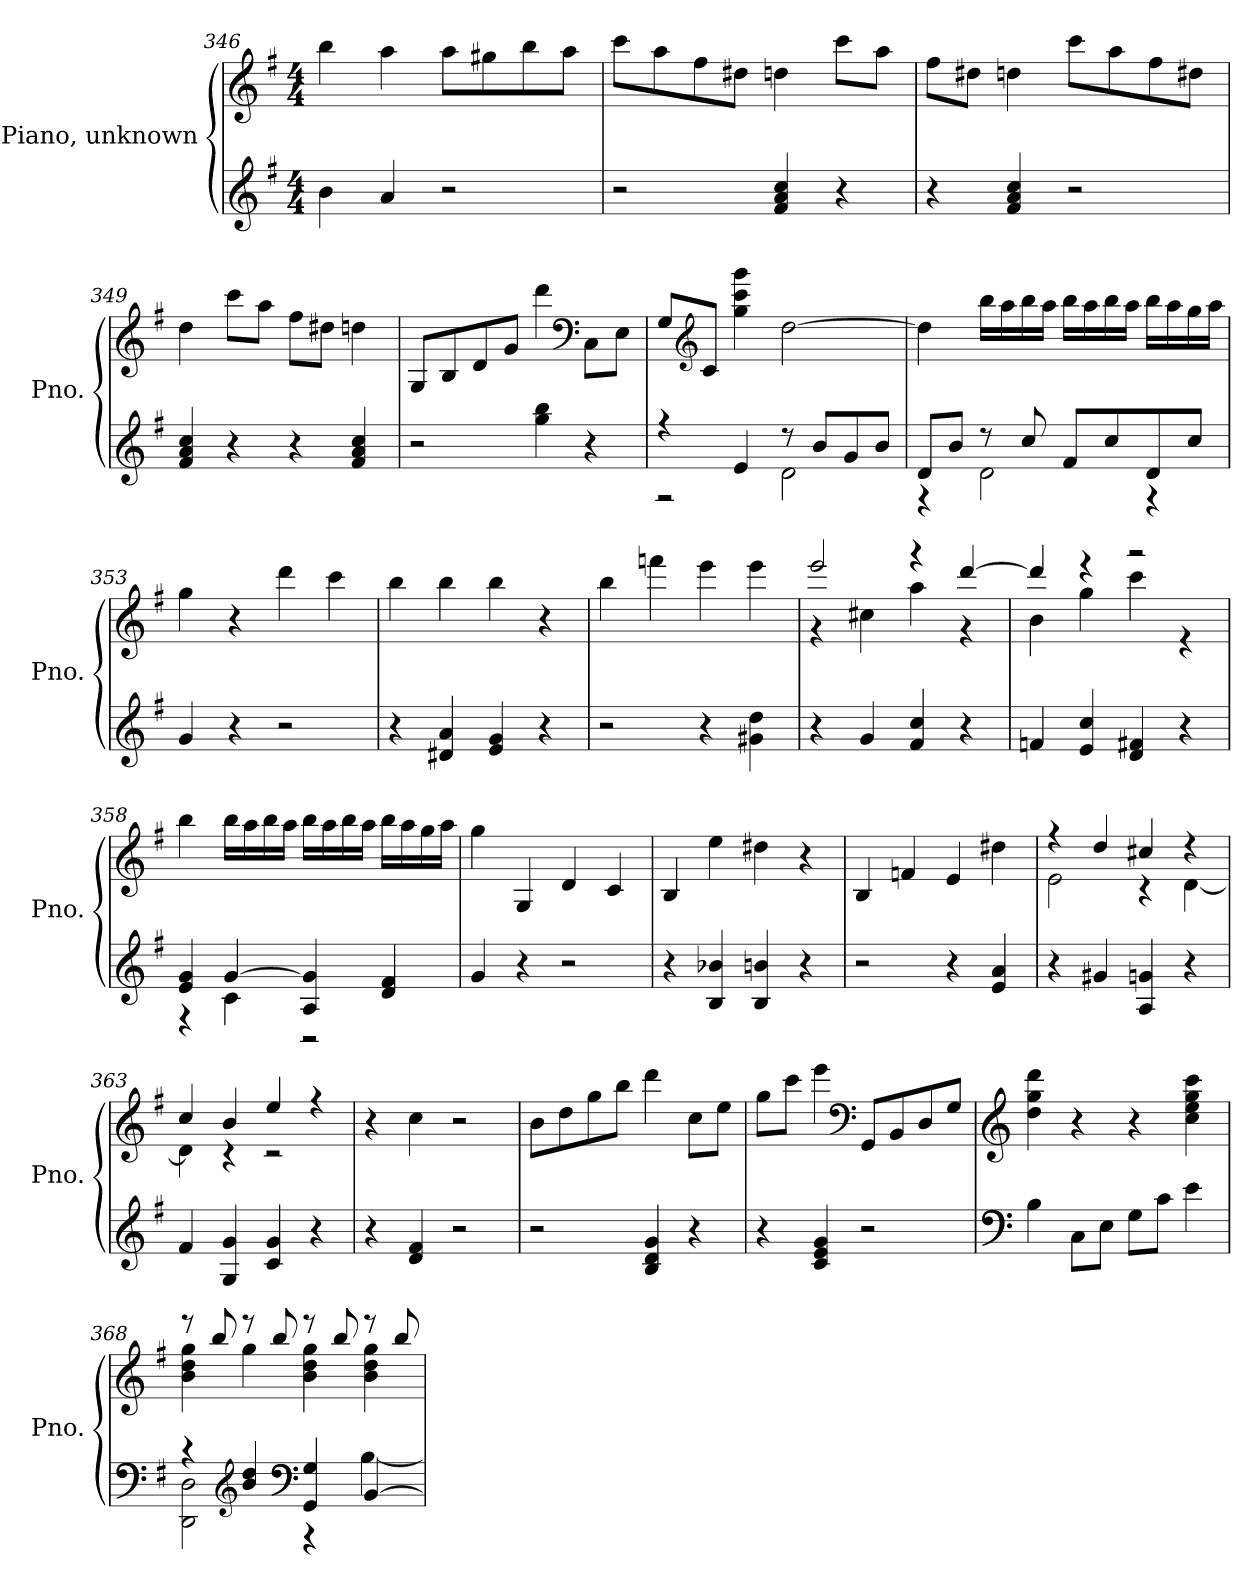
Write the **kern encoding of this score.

**kern	**kern
*part1	*part1
*staff2	*staff1
*I"Piano, unknown	*
*I'Pno.	*
*clefG2	*clefG2
*k[f#]	*k[f#]
*M4/4	*M4/4
=346	=346
4b\	4bb\
4a/	4aa\
2r	8aa\L
.	8gg#X\
.	8bb\
.	8aa\J
!!LO:LB:g=z
=347	=347
2r	8ccc\L
.	8aa\
.	8ff#\
.	8dd#X\J
4f#/ 4a/ 4cc/	4ddn\
4r	8ccc\L
.	8aa\J
=348	=348
4r	8ff#\L
.	8dd#X\J
4f#/ 4a/ 4cc/	4ddn\
2r	8ccc\L
.	8aa\
.	8ff#\
.	8dd#X\J
=349	=349
4f#/ 4a/ 4cc/	4dd\
4r	8ccc\L
.	8aa\J
4r	8ff#\L
.	8dd#X\J
4f#/ 4a/ 4cc/	4ddn\
=350	=350
2r	8G/L
.	8B/
.	8d/
.	8g/J
4gg\ 4bb\	4ddd\
*	*clefF4
4r	8C\L
.	8E\J
!!LO:LB:g=z
=351	=351
*^	*
4r	2r	8G/L
*	*	*clefG2
.	.	8c/J
4e/	.	4gg\ 4ccc\ 4ggg\
8r	2d\	[2dd\
8b/L	.	.
8g/	.	.
8b/J	.	.
=352	=352	=352
8d/L	4r	4dd\]
8b/J	.	.
8r	2d\	16bb\LL
.	.	16aa\
8cc/	.	16bb\
.	.	16aa\JJ
8f#/L	.	16bb\LL
.	.	16aa\
8cc/	.	16bb\
.	.	16aa\JJ
8d/	4r	16bb\LL
.	.	16aa\
8cc/J	.	16gg\
.	.	16aa\JJ
*v	*v	*
=353	=353
4g/	4gg\
4r	4r
2r	4ddd\
.	4ccc\
=354	=354
4r	4bb\
4d#X/ 4a/	4bb\
4e/ 4g/	4bb\
4r	4r
=355	=355
2r	4bb\
.	4fffn\
4r	4eee\
4g#X\ 4dd\	4eee\
!!LO:PB:g=z
=356	=356
*	*^
4r	2eee/	4r
4g/	.	4cc#X\
4f#/ 4cc/	4r	4aa\
4r	[4ddd/	4r
=357	=357	=357
4fn/	4ddd/]	4b\
4e/ 4cc/	4r	4gg\
4d/ 4f#X/	2r	4ccc\
4r	.	4r
*	*v	*v
=358	=358
*^	*
4e/ 4g/	4r	4bb\
[4g/	4c\	16bb\LL
.	.	16aa\
.	.	16bb\
.	.	16aa\JJ
4A/ 4g/]	2r	16bb\LL
.	.	16aa\
.	.	16bb\
.	.	16aa\JJ
4d/ 4f#/	.	16bb\LL
.	.	16aa\
.	.	16gg\
.	.	16aa\JJ
*v	*v	*
=359	=359
4g/	4gg\
4r	4G/
2r	4d/
.	4c/
=360	=360
4r	4B/
4B/ 4b-X/	4ee\
4B/ 4bn/	4dd#X\
4r	4r
!!LO:LB:g=z
=361	=361
2r	4B/
.	4fn/
4r	4e/
4e/ 4a/	4dd#X\
=362	=362
*	*^
4r	4r	2e\
4g#X/	4dd/	.
4A/ 4gn/	4cc#X/	4r
4r	4r	[4d\
=363	=363	=363
4f#/	4cc/	4d\]
4G/ 4g/	4b/	4r
4c/ 4g/	4ee/	2r
4r	4r	.
*	*v	*v
=364	=364
4r	4r
4d/ 4f#/	4cc\
2r	2r
=365	=365
2r	8b\L
.	8dd\
.	8gg\
.	8bb\J
4B/ 4d/ 4g/	4ddd\
4r	8cc\L
.	8ee\J
=366	=366
4r	8gg\L
.	8ccc\J
4c/ 4e/ 4g/	4eee\
*	*clefF4
2r	8GG/L
.	8BB/
.	8D/
.	8G/J
!!LO:LB:g=z
=367	=367
*clefF4	*clefG2
4B\	4dd\ 4gg\ 4ddd\
8C\L	4r
8E\J	.
8G\L	4r
8c\J	.
4e\	4cc\ 4ee\ 4gg\ 4ccc\
=368	=368
*^	*^
4r	2DD\ 2D\	8r	4b\ 4dd\ 4gg\
.	.	8bb/	.
*clefG2	*	*	*
4b/ 4dd/	.	8r	4gg\
.	.	8bb/	.
*clefF4	*	*	*
4GG/ 4G/	4r	8r	4b\ 4dd\ 4gg\
.	.	8bb/	.
[4BB/	[4B\	8r	4b\ 4dd\ 4gg\
.	.	8bb/	.
*v	*v	*	*
*	*v	*v
=	=
*-	*-
